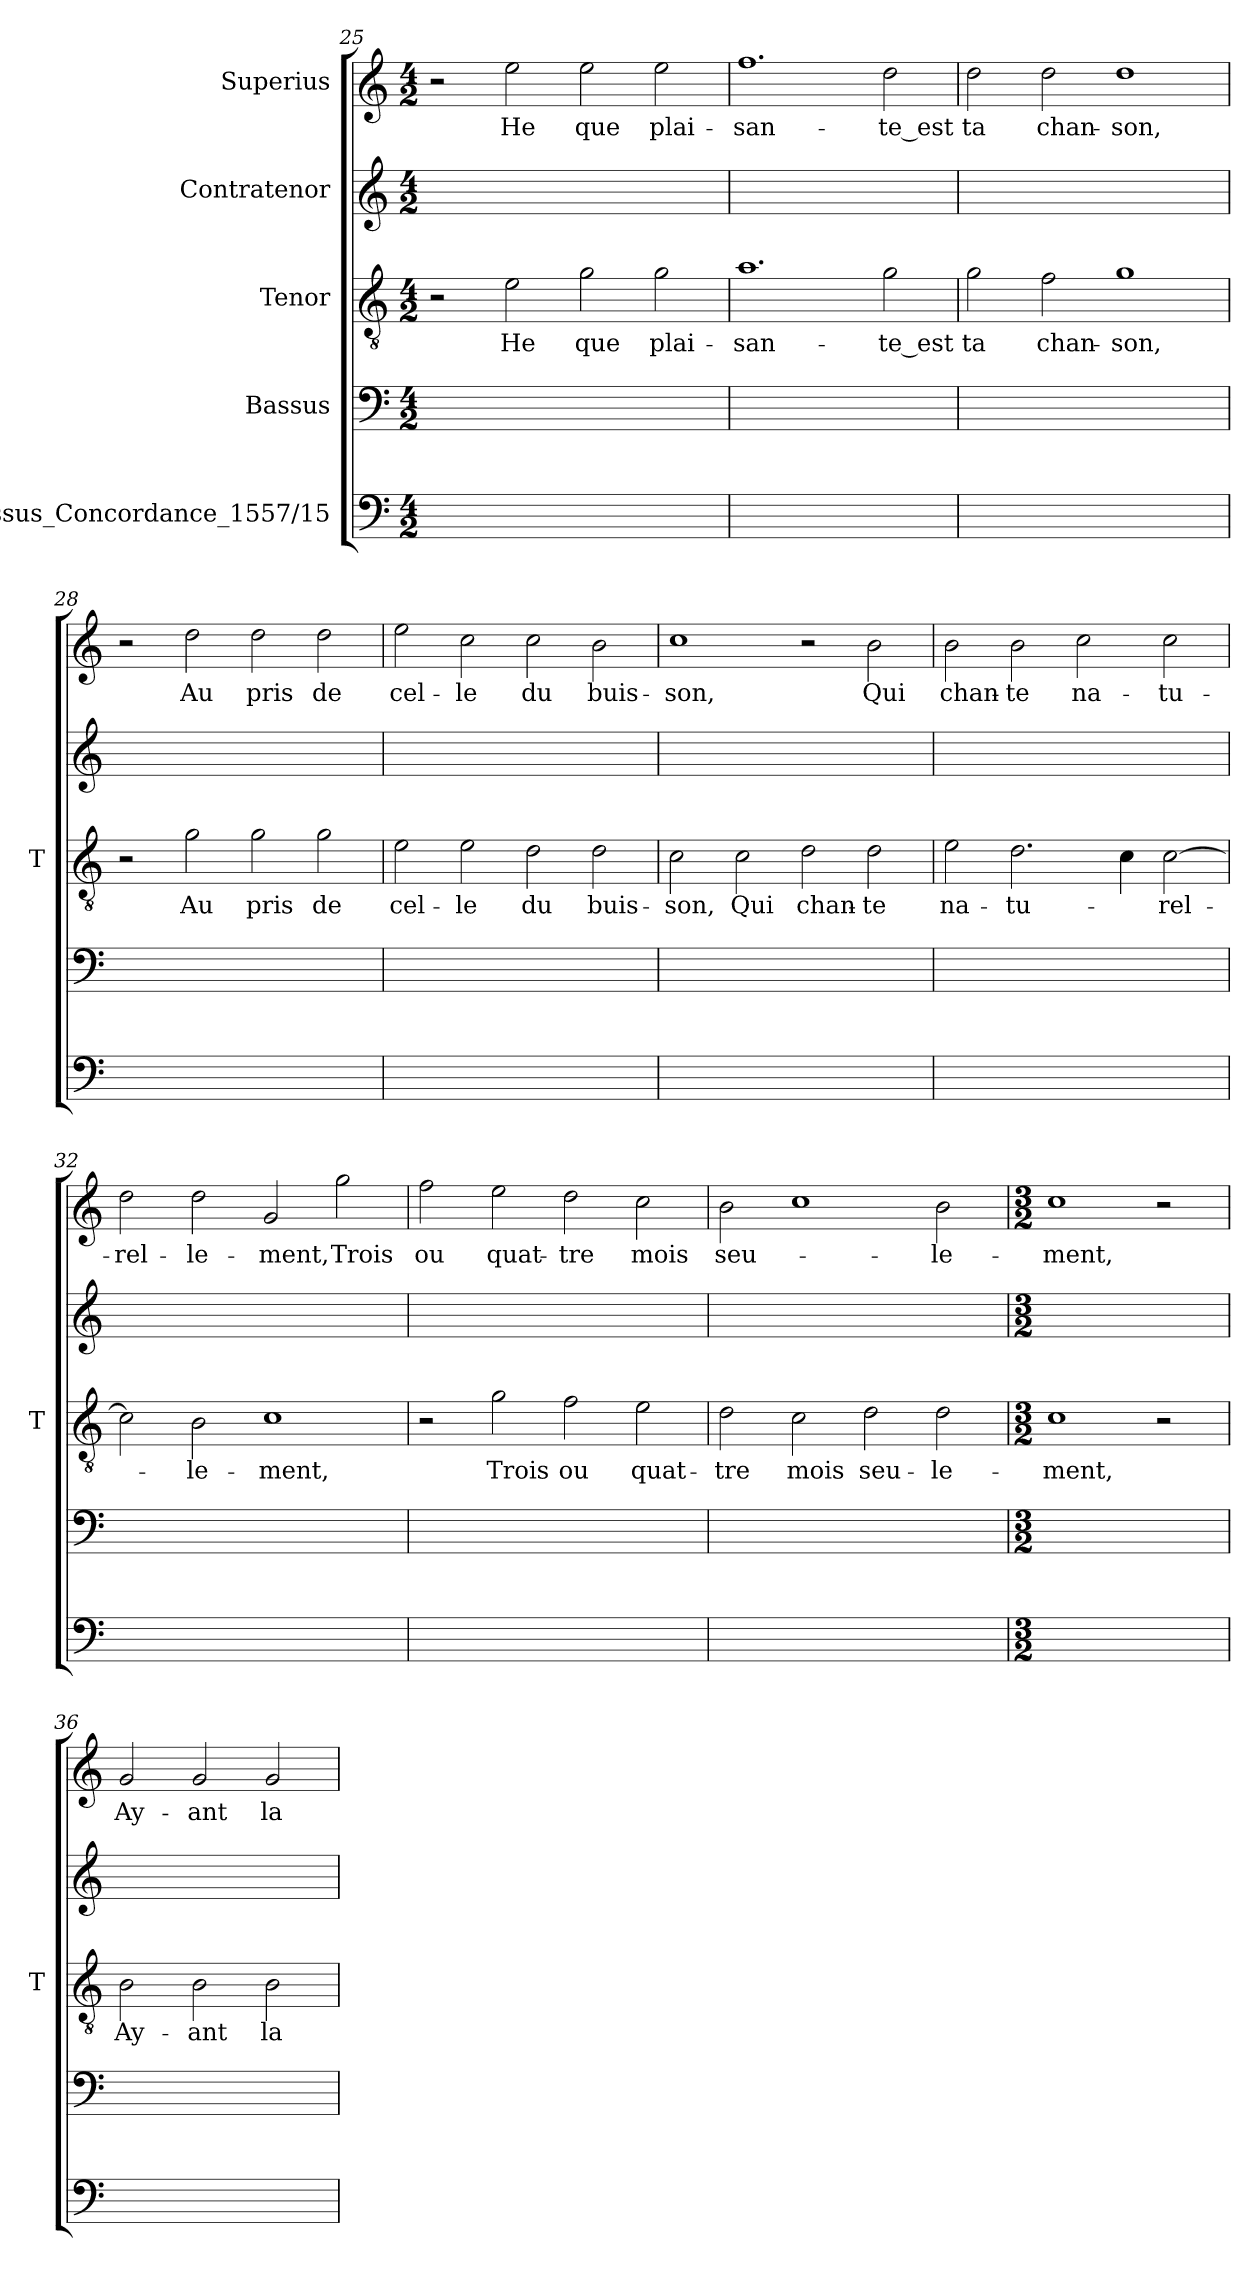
**kern	**kern	**kern	**text	**kern	**kern	**text
*part5	*part4	*part3	*part3	*part2	*part1	*part1
*staff5	*staff4	*staff3	*staff3	*staff2	*staff1	*staff1
*I"Bassus_Concordance_1557/15	*I"Bassus	*I"Tenor	*	*I"Contratenor	*I"Superius	*
*	*	*I'T	*	*	*	*
*clefF4	*clefF4	*clefGv2	*	*clefG2	*clefG2	*
*k[]	*k[]	*k[]	*	*k[]	*k[]	*
*M4/2	*M4/2	*M4/2	*	*M4/2	*M4/2	*
=25	=25	=25	=25	=25	=25	=25
0ryy	0ryy	2r	.	0ryy	2r	.
.	.	2e	-He	.	2ee	-He
.	.	2g	-que	.	2ee	-que
.	.	2g	plai-	.	2ee	plai-
=26	=26	=26	=26	=26	=26	=26
0ryy	0ryy	1.a	san-	0ryy	1.ff	san-
.	.	2g	-te_est	.	2dd	-te_est
=27	=27	=27	=27	=27	=27	=27
0ryy	0ryy	2g	-ta	0ryy	2dd	-ta
.	.	2f	chan-	.	2dd	chan-
.	.	1g	-son,	.	1dd	-son,
=28	=28	=28	=28	=28	=28	=28
0ryy	0ryy	2r	.	0ryy	2r	.
.	.	2g	-Au	.	2dd	-Au
.	.	2g	-pris	.	2dd	-pris
.	.	2g	-de	.	2dd	-de
=29	=29	=29	=29	=29	=29	=29
0ryy	0ryy	2e	cel-	0ryy	2ee	cel-
.	.	2e	-le	.	2cc	-le
.	.	2d	-du	.	2cc	-du
.	.	2d	buis-	.	2b	buis-
=30	=30	=30	=30	=30	=30	=30
0ryy	0ryy	2c	-son,	0ryy	1cc	-son,
.	.	2c	-Qui	.	.	.
.	.	2d	chan-	.	2r	.
.	.	2d	-te	.	2b	-Qui
=31	=31	=31	=31	=31	=31	=31
0ryy	0ryy	2e	na-	0ryy	2b	chan-
.	.	2.d	tu-	.	2b	-te
.	.	.	.	.	2cc	na-
.	.	4c	.	.	.	.
.	.	[2c	rel-	.	2cc	tu-
=32	=32	=32	=32	=32	=32	=32
0ryy	0ryy	2c]	.	0ryy	2dd	rel-
.	.	2B	le-	.	2dd	le-
.	.	1c	-ment,	.	2g	-ment,
.	.	.	.	.	2gg	-Trois
=33	=33	=33	=33	=33	=33	=33
0ryy	0ryy	2r	.	0ryy	2ff	-ou
.	.	2g	-Trois	.	2ee	quat-
.	.	2f	-ou	.	2dd	-tre
.	.	2e	quat-	.	2cc	-mois
=34	=34	=34	=34	=34	=34	=34
0ryy	0ryy	2d	-tre	0ryy	2b	seu-
.	.	2c	-mois	.	1cc	.
.	.	2d	seu-	.	.	.
.	.	2d	le-	.	2b	le-
=35	=35	=35	=35	=35	=35	=35
*M3/2	*M3/2	*M3/2	*	*M3/2	*M3/2	*
1.ryy	1.ryy	1c	-ment,	1.ryy	1cc	-ment,
.	.	2r	.	.	2r	.
=36	=36	=36	=36	=36	=36	=36
1.ryy	1.ryy	2B	Ay-	1.ryy	2g	Ay-
.	.	2B	-ant	.	2g	-ant
.	.	2B	-la	.	2g	-la
=	=	=	=	=	=	=
*-	*-	*-	*-	*-	*-	*-
